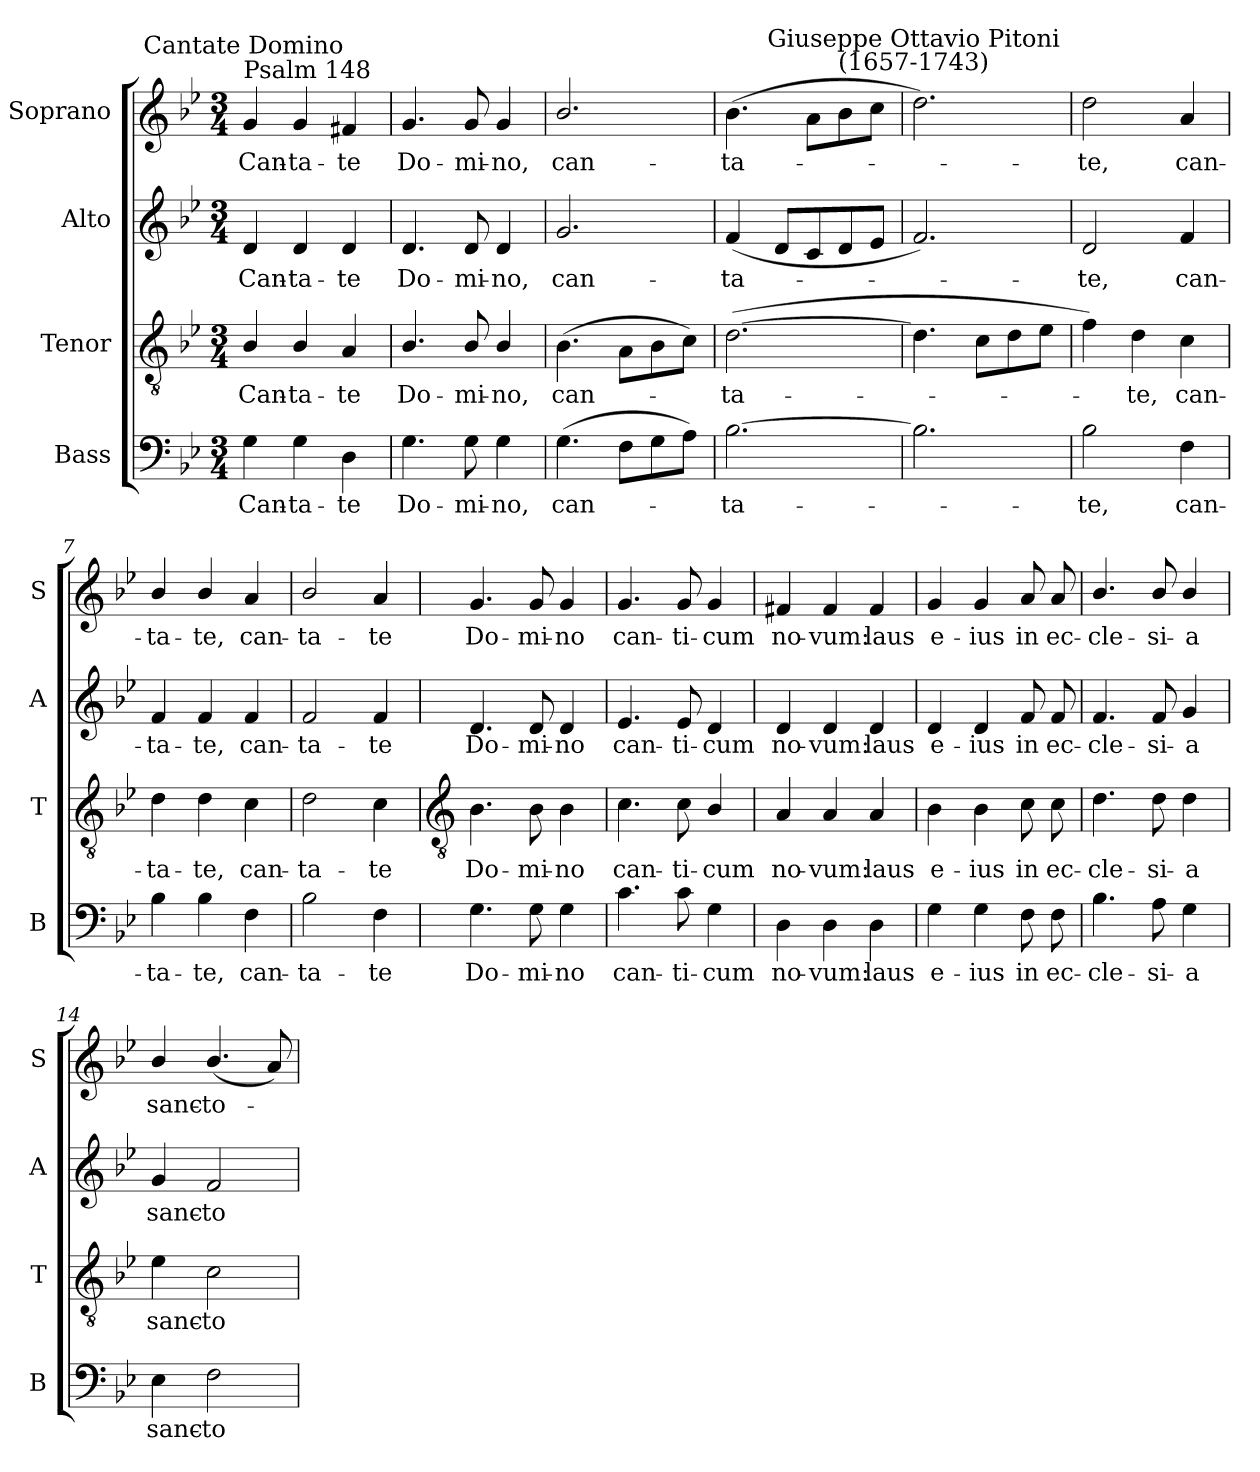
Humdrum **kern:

**kern	**text	**kern	**text	**kern	**text	**kern	**text
*part4	*part4	*part3	*part3	*part2	*part2	*part1	*part1
*staff4	*staff4	*staff3	*staff3	*staff2	*staff2	*staff1	*staff1
*I"Bass	*	*I"Tenor	*	*I"Alto	*	*I"Soprano	*
*I'B	*	*I'T	*	*I'A	*	*I'S	*
*clefF4	*	*clefGv2	*	*clefG2	*	*clefG2	*
*k[b-e-]	*	*k[b-e-]	*	*k[b-e-]	*	*k[b-e-]	*
*B-:	*	*B-:	*	*B-:	*	*B-:	*
*M3/4	*	*M3/4	*	*M3/4	*	*M3/4	*
=1	=1	=1	=1	=1	=1	=1	=1
!	!	!	!	!	!	!LO:TX:a:t=Psalm 148	!
!	!	!	!	!	!	!LO:TX:a:cj:t=Cantate Domino	!
!	!LO:LY:b	!	!LO:LY:b	!	!LO:LY:b	!	!LO:LY:b
4G	Can-	4B-/	Can-	4d	Can-	4g	Can-
!	!LO:LY:b	!	!LO:LY:b	!	!LO:LY:b	!	!LO:LY:b
4G	-ta-	4B-/	-ta-	4d	-ta-	4g	-ta-
!	!LO:LY:b	!	!LO:LY:b	!	!LO:LY:b	!	!LO:LY:b
4D	-te	4A	-te	4d	-te	4f#X	-te
=2	=2	=2	=2	=2	=2	=2	=2
!	!LO:LY:b	!	!LO:LY:b	!	!LO:LY:b	!	!LO:LY:b
4.G	Do-	4.B-/	Do-	4.d	Do-	4.g	Do-
!	!LO:LY:b	!	!LO:LY:b	!	!LO:LY:b	!	!LO:LY:b
8G	-mi-	8B-/	-mi-	8d	-mi-	8g	-mi-
!	!LO:LY:b	!	!LO:LY:b	!	!LO:LY:b	!	!LO:LY:b
4G	-no,	4B-/	-no,	4d	-no,	4g	-no,
=3	=3	=3	=3	=3	=3	=3	=3
!	!LO:LY:b	!	!LO:LY:b	!	!LO:LY:b	!	!LO:LY:b
(>4.G	can-	(>4.B-	can-	2.g	can-	2.b-/	can-
8FL	.	8AL	.	.	.	.	.
8G	.	8B-	.	.	.	.	.
8AJ)	.	8cJ)	.	.	.	.	.
=4	=4	=4	=4	=4	=4	=4	=4
!	!LO:LY:b	!	!LO:LY:b	!	!LO:LY:b	!	!LO:LY:b
[2.B-	ta-	(>[2.d	ta-	(<4f	-ta-	(>4.b-	-ta-
.	.	.	.	8dL	.	.	.
.	.	.	.	8c	.	8aL	.
.	.	.	.	8d	.	8b-	.
.	.	.	.	8e-J	.	8ccJ	.
=5	=5	=5	=5	=5	=5	=5	=5
!	!	!	!	!	!	!LO:TX:a:cj:t=Giuseppe Ottavio Pitoni\n(1657-1743)	!
2.B-]	.	4.d]	.	2.f)	.	2.dd)	.
.	.	8cL	.	.	.	.	.
.	.	8d	.	.	.	.	.
.	.	8e-J	.	.	.	.	.
=6	=6	=6	=6	=6	=6	=6	=6
!	!LO:LY:b	!	!	!	!LO:LY:b	!	!LO:LY:b
2B-	te,	4f)	.	2d	te,	2dd	te,
!	!	!	!LO:LY:b	!	!	!	!
.	.	4d	te,	.	.	.	.
!	!LO:LY:b	!	!LO:LY:b	!	!LO:LY:b	!	!LO:LY:b
4F	can-	4c	can-	4f	can-	4a	can-
=7	=7	=7	=7	=7	=7	=7	=7
!	!LO:LY:b	!	!LO:LY:b	!	!LO:LY:b	!	!LO:LY:b
4B-	-ta-	4d	-ta-	4f	-ta-	4b-/	-ta-
!	!LO:LY:b	!	!LO:LY:b	!	!LO:LY:b	!	!LO:LY:b
4B-	-te,	4d	-te,	4f	-te,	4b-/	-te,
!	!LO:LY:b	!	!LO:LY:b	!	!LO:LY:b	!	!LO:LY:b
4F	can-	4c	can-	4f	can-	4a	can-
=8	=8	=8	=8	=8	=8	=8	=8
!	!LO:LY:b	!	!LO:LY:b	!	!LO:LY:b	!	!LO:LY:b
2B-	-ta-	2d	-ta-	2f	-ta-	2b-/	-ta-
!	!LO:LY:b	!	!LO:LY:b	!	!LO:LY:b	!	!LO:LY:b
4F	-te	4c	-te	4f	-te	4a	-te
!!LO:LB:g=z
=9	=9	=9	=9	=9	=9	=9	=9
*	*	*clefGv2	*	*	*	*	*
!	!LO:LY:b	!	!LO:LY:b	!	!LO:LY:b	!	!LO:LY:b
4.G	Do-	4.B-	Do-	4.d	Do-	4.g	Do-
!	!LO:LY:b	!	!LO:LY:b	!	!LO:LY:b	!	!LO:LY:b
8G	-mi-	8B-	-mi-	8d	-mi-	8g	-mi-
!	!LO:LY:b	!	!LO:LY:b	!	!LO:LY:b	!	!LO:LY:b
4G	-no	4B-	-no	4d	-no	4g	-no
=10	=10	=10	=10	=10	=10	=10	=10
!	!LO:LY:b	!	!LO:LY:b	!	!LO:LY:b	!	!LO:LY:b
4.c	can-	4.c	can-	4.e-	can-	4.g	can-
!	!LO:LY:b	!	!LO:LY:b	!	!LO:LY:b	!	!LO:LY:b
8c	-ti-	8c	-ti-	8e-	-ti-	8g	-ti-
!	!LO:LY:b	!	!LO:LY:b	!	!LO:LY:b	!	!LO:LY:b
4G	-cum	4B-/	-cum	4d	-cum	4g	-cum
=11	=11	=11	=11	=11	=11	=11	=11
!	!LO:LY:b	!	!LO:LY:b	!	!LO:LY:b	!	!LO:LY:b
4D	no-	4A	no-	4d	no-	4f#X	no-
!	!LO:LY:b	!	!LO:LY:b	!	!LO:LY:b	!	!LO:LY:b
4D	-vum:	4A	-vum:	4d	-vum:	4f#	-vum:
!	!LO:LY:b	!	!LO:LY:b	!	!LO:LY:b	!	!LO:LY:b
4D	laus	4A	laus	4d	laus	4f#	laus
=12	=12	=12	=12	=12	=12	=12	=12
!	!LO:LY:b	!	!LO:LY:b	!	!LO:LY:b	!	!LO:LY:b
4G	e-	4B-	e-	4d	e-	4g	e-
!	!LO:LY:b	!	!LO:LY:b	!	!LO:LY:b	!	!LO:LY:b
4G	-ius	4B-	-ius	4d	-ius	4g	-ius
!	!LO:LY:b	!	!LO:LY:b	!	!LO:LY:b	!	!LO:LY:b
8F	in	8c	in	8f	in	8a	in
!	!LO:LY:b	!	!LO:LY:b	!	!LO:LY:b	!	!LO:LY:b
8F	ec-	8c	ec-	8f	ec-	8a	ec-
=13	=13	=13	=13	=13	=13	=13	=13
!	!LO:LY:b	!	!LO:LY:b	!	!LO:LY:b	!	!LO:LY:b
4.B-	-cle-	4.d	-cle-	4.f	-cle-	4.b-/	-cle-
!	!LO:LY:b	!	!LO:LY:b	!	!LO:LY:b	!	!LO:LY:b
8A	-si-	8d	-si-	8f	-si-	8b-/	-si-
!	!LO:LY:b	!	!LO:LY:b	!	!LO:LY:b	!	!LO:LY:b
4G	-a	4d	-a	4g	-a	4b-/	-a
=14	=14	=14	=14	=14	=14	=14	=14
!	!LO:LY:b	!	!LO:LY:b	!	!LO:LY:b	!	!LO:LY:b
4E-	sanc-	4e-	sanc-	4g	sanc-	4b-/	sanc-
!	!LO:LY:b	!	!LO:LY:b	!	!LO:LY:b	!	!LO:LY:b
2F	-to-	2c	-to-	2f	-to-	(<4.b-/	-to-
.	.	.	.	.	.	8a/)	.
=	=	=	=	=	=	=	=
*-	*-	*-	*-	*-	*-	*-	*-
